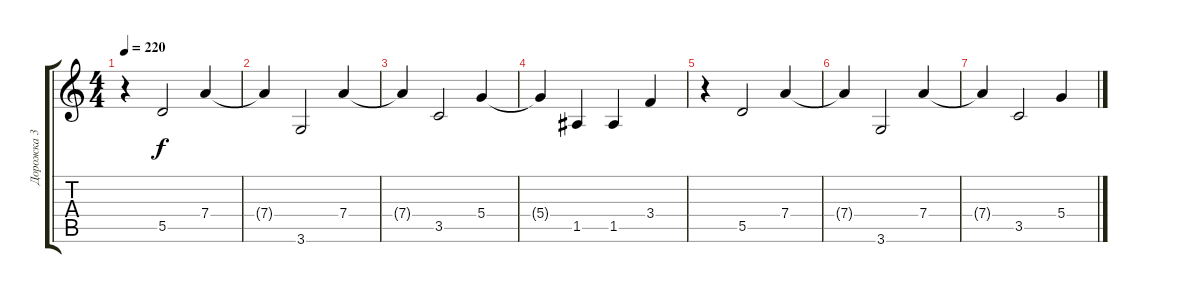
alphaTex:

\track ("Дорожка 3" "Дорожка 3") {instrument acousticguitarsteel}
\staff {score tabs}
\tuning (E4 B3 G3 D3 A2 E2) {hide}
\ts (4 4)
\tempo 220
\clef g2
\ks c
r.4{dy f} 5.5.2 7.4.4 |
7.4{t}.4 3.6.2 7.4.4 |
7.4{t}.4 3.5.2 5.4.4 |
5.4{t}.4 1.5.4 1.5.4 3.4.4 |
r.4 5.5.2 7.4.4 |
7.4{t}.4 3.6.2 7.4.4 |
7.4{t}.4 3.5.2 5.4.4
